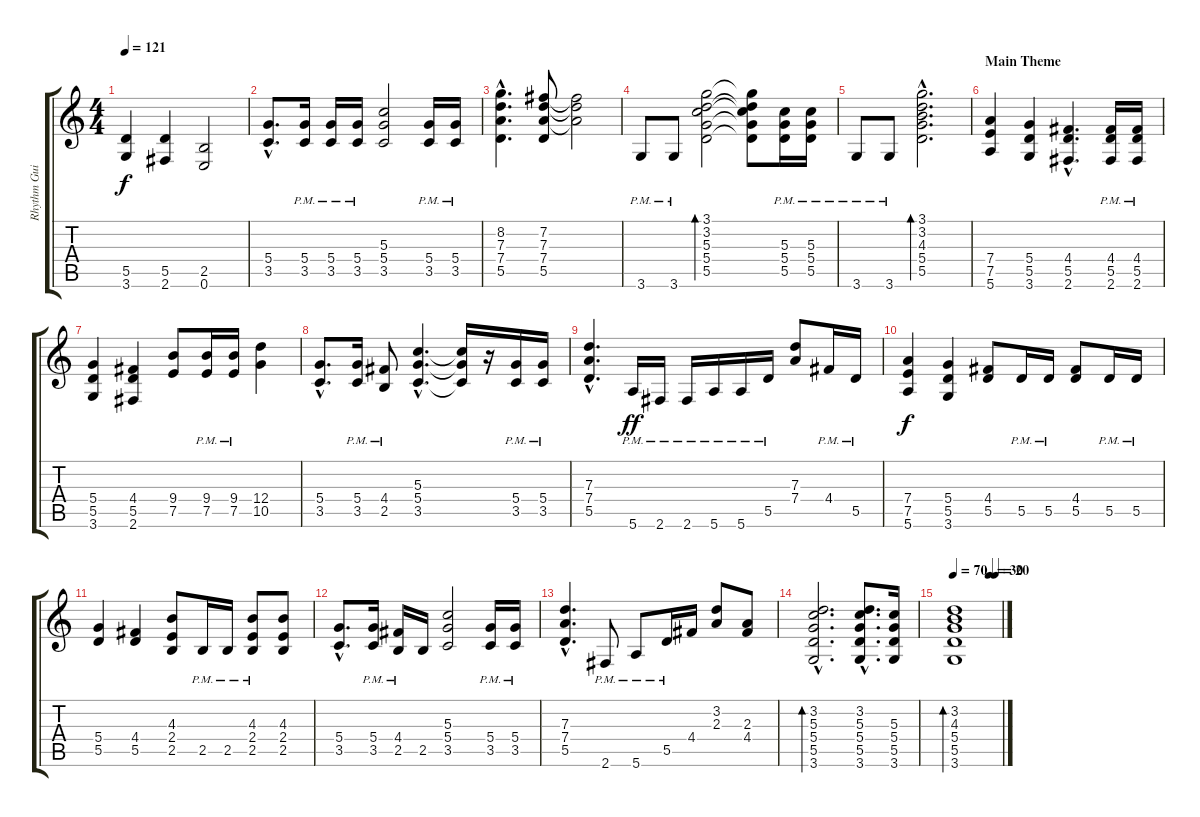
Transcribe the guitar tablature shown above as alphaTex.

\track ("Rhythm Guitar" "Rhythm Gui") {instrument distortionguitar}
\staff {score tabs}
\tuning (E4 B3 G3 D3 A2 E2) {hide}
\ts (4 4)
\tempo 121
\clef g2
\ks c
(5.5 3.6).4{dy f} (5.5 2.6).4 (2.5 0.6).2 |
(5.4{hac} 3.5{hac}).8{d} (5.4{pm} 3.5{pm}).16 (5.4{pm} 3.5{pm}).16 (5.4{pm} 3.5{pm}).16 (5.3 5.4 3.5).2 (5.4{pm} 3.5{pm}).16 (5.4{pm} 3.5{pm}).16 |
(8.2{hac} 7.3{hac} 7.4{hac} 5.5{hac}).4{d} (7.2 7.3 7.4 5.5).8 (7.2{t} 7.3{t} 7.4{t}).2 |
3.6{pm}.8 3.6{pm}.8 (3.1 3.2 5.3 5.4 5.5).2{bd 120} (3.1{t} 3.2{t} 5.3{t} 5.4{t} 5.5{t}).8 (5.3{pm} 5.4{pm} 5.5{pm}).16 (5.3{pm} 5.4{pm} 5.5{pm}).16 |
3.6{pm}.8 3.6{pm}.8 (3.1{hac} 3.2{hac} 4.3{hac} 5.4{hac} 5.5{hac}).2{d bd 120} |
\section ("" "Main Theme")
(7.4 7.5 5.6).4 (5.4 5.5 3.6).4 (4.4{hac} 5.5{hac} 2.6).4{d} (4.4{pm} 5.5{pm} 2.6{pm}).16 (4.4{pm} 5.5{pm} 2.6{pm}).16 |
(5.4 5.5 3.6).4 (4.4 5.5 2.6).4 (9.4 7.5).8 (9.4{pm} 7.5{pm}).16 (9.4{pm} 7.5{pm}).16 (12.4 10.5).4 |
(5.4{hac} 3.5{hac}).8{d} (5.4{pm} 3.5{pm}).16 (4.4{pm} 2.5{pm}).8 (5.3{hac} 5.4{hac} 3.5{hac}).4{d} (5.3{t} 5.4{t} 3.5{t}).16 r.16 (5.4{pm} 3.5{pm}).16 (5.4{pm} 3.5{pm}).16 |
(7.3{hac} 7.4{hac} 5.5{hac}).4{d} 5.6{pm}.16{dy ff} 2.6{pm}.16 2.6{pm}.16 5.6{pm}.16 5.6{pm}.16 5.5{pm}.16 (7.3 7.4).8 4.4{pm}.16 5.5{pm}.16 |
(7.4 7.5 5.6).4{dy f} (5.4 5.5 3.6).4 (4.4 5.5).8 5.5{pm}.16 5.5{pm}.16 (4.4 5.5).8 5.5{pm}.16 5.5{pm}.16 |
(5.4 5.5).4 (4.4 5.5).4 (4.3 2.4 2.5).8 2.5{pm}.16 2.5{pm}.16 (4.3{pm} 2.4{pm} 2.5{pm}).8 (4.3 2.4 2.5).8 |
(5.4{hac} 3.5{hac}).8{d} (5.4{pm} 3.5{pm}).16 (4.4{pm} 2.5{pm}).16 2.5.16 (5.3 5.4 3.5).2 (5.4{pm} 3.5{pm}).16 (5.4{pm} 3.5{pm}).16 |
(7.3{hac} 7.4{hac} 5.5{hac}).4{d} 2.6{pm}.8 5.6{pm}.8 5.5{pm}.16 4.4.16 (3.2 2.3).8 (2.3 4.4).8 |
(3.2{hac} 5.3{hac} 5.4{hac} 5.5{hac} 3.6{hac}).2{d bd 120} (3.2{hac} 5.3{hac} 5.4{hac} 5.5{hac} 3.6{hac}).8{d} (5.3 5.4 5.5 3.6).16 |
\tempo 70
\tempo (30 0.75)
\tempo (20 0.875)
(3.2 4.3 5.4 5.5 3.6).1{bd 120}
